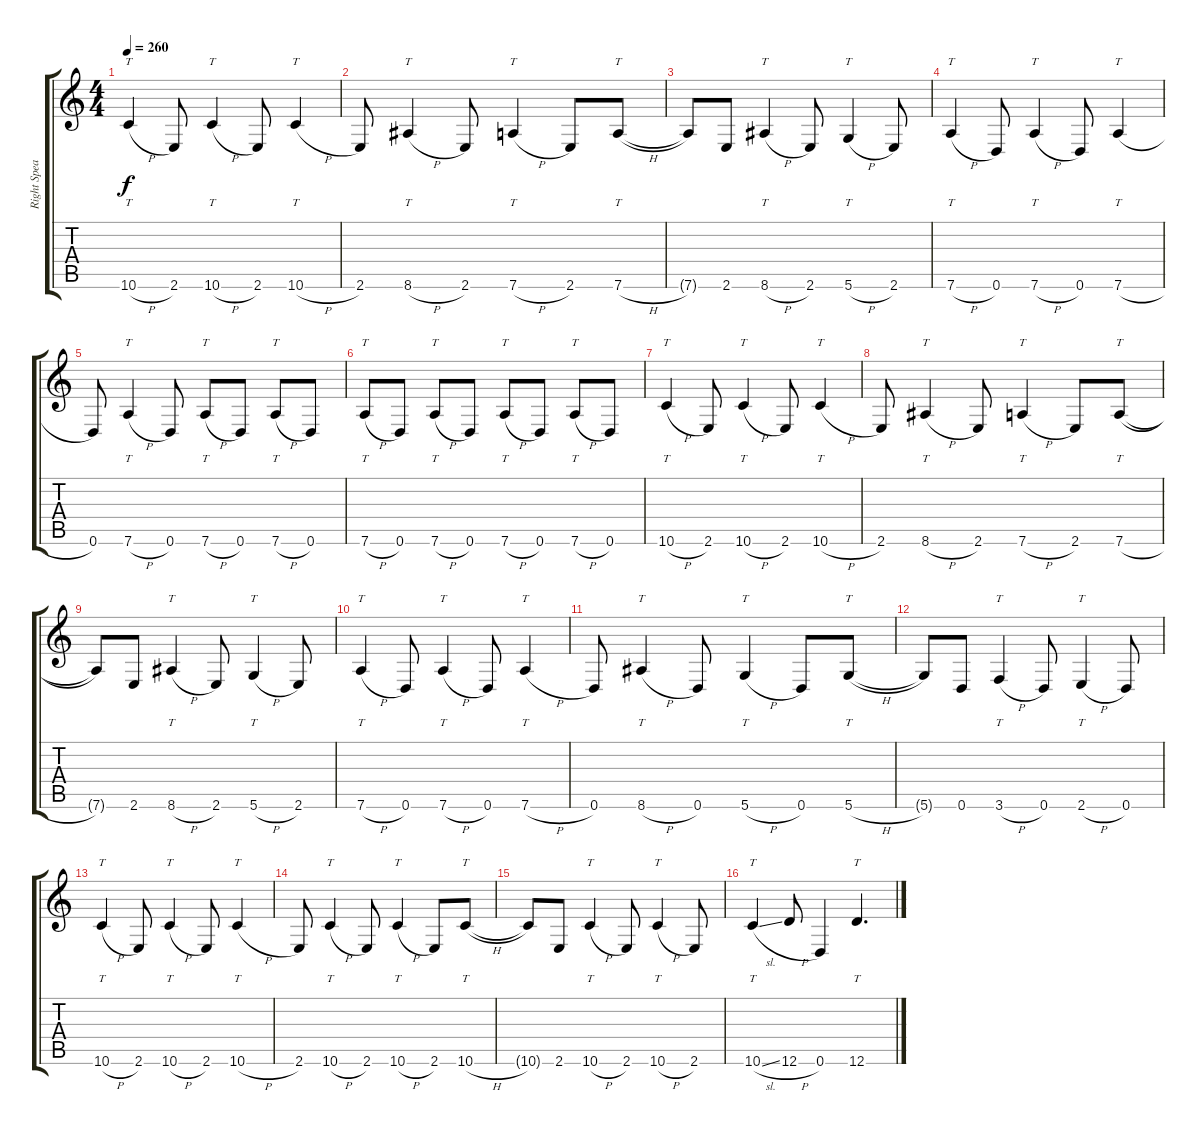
\track ("Right Speaker 1" "Right Spea") {instrument distortionguitar}
\staff {score tabs}
\tuning (D4 A3 F3 C3 G2 D2) {hide}
\ts (4 4)
\tempo 260
\clef g2
\ks c
10.6{h}.4{tt dy f} 2.6.8 10.6{h}.4{tt} 2.6.8 10.6{h}.4{tt} |
2.6.8 8.6{h}.4{tt} 2.6.8 7.6{h}.4{tt} 2.6.8 7.6{h}.8{tt} |
7.6{t}.8 2.6.8 8.6{h}.4{tt} 2.6.8 5.6{h}.4{tt} 2.6.8 |
7.6{h}.4{tt} 0.6.8 7.6{h}.4{tt} 0.6.8 7.6{h}.4{tt} |
0.6.8 7.6{h}.4{tt} 0.6.8 7.6{h}.8{tt} 0.6.8 7.6{h}.8{tt} 0.6.8 |
7.6{h}.8{tt} 0.6.8 7.6{h}.8{tt} 0.6.8 7.6{h}.8{tt} 0.6.8 7.6{h}.8{tt} 0.6.8 |
10.6{h}.4{tt} 2.6.8 10.6{h}.4{tt} 2.6.8 10.6{h}.4{tt} |
2.6.8 8.6{h}.4{tt} 2.6.8 7.6{h}.4{tt} 2.6.8 7.6{h}.8{tt} |
7.6{t}.8 2.6.8 8.6{h}.4{tt} 2.6.8 5.6{h}.4{tt} 2.6.8 |
7.6{h}.4{tt} 0.6.8 7.6{h}.4{tt} 0.6.8 7.6{h}.4{tt} |
0.6.8 8.6{h}.4{tt} 0.6.8 5.6{h}.4{tt} 0.6.8 5.6{h}.8{tt} |
5.6{t}.8 0.6.8 3.6{h}.4{tt} 0.6.8 2.6{h}.4{tt} 0.6.8 |
10.6{h}.4{tt} 2.6.8 10.6{h}.4{tt} 2.6.8 10.6{h}.4{tt} |
2.6.8 10.6{h}.4{tt} 2.6.8 10.6{h}.4{tt} 2.6.8 10.6{h}.8{tt} |
10.6{t}.8 2.6.8 10.6{h}.4{tt} 2.6.8 10.6{h}.4{tt} 2.6.8 |
10.6{sl}.4{tt} 12.6{h}.8 0.6.4 12.6.4{tt d}
